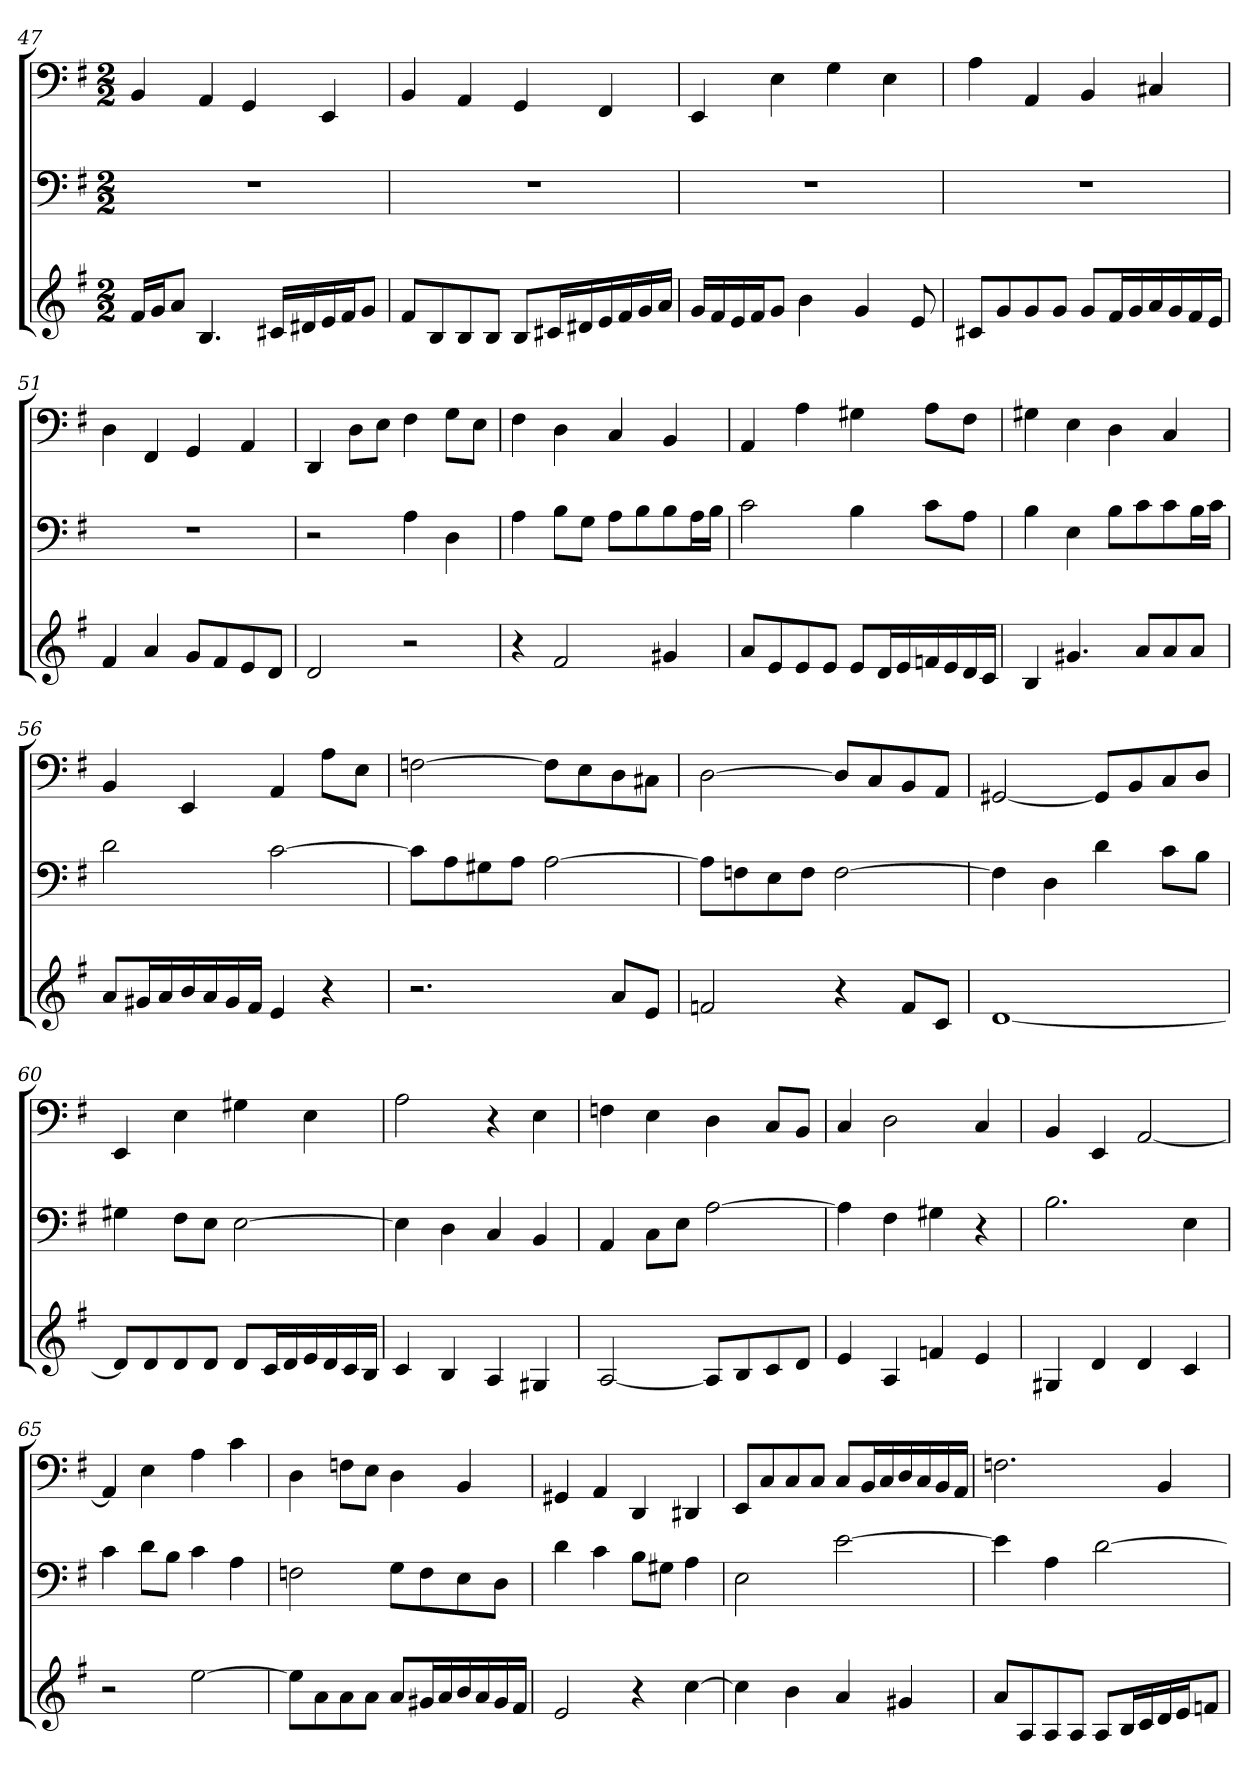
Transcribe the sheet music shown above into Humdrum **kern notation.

**kern	**kern	**kern
*part3	*part2	*part1
*staff3	*staff2	*staff1
*k[f#]	*k[f#]	*k[f#]
*G:	*G:	*G:
*M2/2	*M2/2	*M2/2
=47	=47	=47
16f#LL	1r	4BB
16gJ	.	.
8aJ	.	.
4.B	.	4AA
.	.	4GG
16c#XLL	.	.
16d#X	.	.
16e	.	4EE
16f#J	.	.
8gJ	.	.
=48	=48	=48
8f#L	1r	4BB
8B	.	.
8B	.	4AA
8BJ	.	.
8BL	.	4GG
16c#XL	.	.
16d#X	.	.
16e	.	4FF#
16f#	.	.
16g	.	.
16aJJ	.	.
=49	=49	=49
16gLL	1r	4EE
16f#	.	.
16e	.	.
16f#J	.	.
8gJ	.	4E
4b	.	.
.	.	4G
4g	.	.
.	.	4E
8e	.	.
=50	=50	=50
8c#XL	1r	4A
8g	.	.
8g	.	4AA
8gJ	.	.
8gL	.	4BB
16f#L	.	.
16g	.	.
16a	.	4C#X
16g	.	.
16f#	.	.
16eJJ	.	.
=51	=51	=51
4f#	1r	4D
4a	.	4FF#
8gL	.	4GG
8f#	.	.
8e	.	4AA
8dJ	.	.
=52	=52	=52
2d	2r	4DD
.	.	8DL
.	.	8EJ
2r	4A	4F#
.	4D	8GL
.	.	8EJ
=53	=53	=53
4r	4A	4F#
2f#	8BL	4D
.	8GJ	.
.	8AL	4C
.	8B	.
4g#X	8B	4BB
.	16AL	.
.	16BJJ	.
=54	=54	=54
8aL	2c	4AA
8e	.	.
8e	.	4A
8eJ	.	.
8eL	4B	4G#X
16dL	.	.
16e	.	.
16fn	8cL	8AL
16e	.	.
16d	8AJ	8F#J
16cJJ	.	.
=55	=55	=55
4B	4B	4G#X
4.g#X	4E	4E
.	8BL	4D
8aL	8c	.
8a	8c	4C
8aJ	16BL	.
.	16cJJ	.
=56	=56	=56
8aL	2d	4BB
16g#XL	.	.
16a	.	.
16b	.	4EE
16a	.	.
16g#	.	.
16f#JJ	.	.
4e	[2c	4AA
4r	.	8AL
.	.	8EJ
=57	=57	=57
2.r	8cL]	[2Fn
.	8A	.
.	8G#X	.
.	8AJ	.
.	[2A	8FL]
.	.	8E
8aL	.	8D
8eJ	.	8C#XJ
=58	=58	=58
2fn	8AL]	[2D
.	8Fn	.
.	8E	.
.	8FJ	.
4r	[2F	8DL]
.	.	8C
8fL	.	8BB
8cJ	.	8AAJ
=59	=59	=59
[1d	4F]	[2GG#X
.	4D	.
.	4d	8GG#L]
.	.	8BB
.	8cL	8C
.	8BJ	8DJ
=60	=60	=60
8dL]	4G#X	4EE
8d	.	.
8d	8F#L	4E
8dJ	8EJ	.
8dL	[2E	4G#X
16cL	.	.
16d	.	.
16e	.	4E
16d	.	.
16c	.	.
16BJJ	.	.
=61	=61	=61
4c	4E]	2A
4B	4D	.
4A	4C	4r
4G#X	4BB	4E
=62	=62	=62
[2A	4AA	4Fn
.	8CL	4E
.	8EJ	.
8AL]	[2A	4D
8B	.	.
8c	.	8CL
8dJ	.	8BBJ
=63	=63	=63
4e	4A]	4C
4A	4F#	2D
4fn	4G#X	.
4e	4r	4C
=64	=64	=64
4G#X	2.B	4BB
4d	.	4EE
4d	.	[2AA
4c	4E	.
=65	=65	=65
2r	4c	4AA]
.	8dL	4E
.	8BJ	.
[2ee	4c	4A
.	4A	4c
=66	=66	=66
8eeL]	2Fn	4D
8a	.	.
8a	.	8FnL
8aJ	.	8EJ
8aL	8GL	4D
16g#XL	8F	.
16a	.	.
16b	8E	4BB
16a	.	.
16g#	8DJ	.
16f#JJ	.	.
=67	=67	=67
2e	4d	4GG#X
.	4c	4AA
4r	8BL	4DD
.	8G#XJ	.
[4cc	4A	4DD#X
=68	=68	=68
4cc]	2E	8EEL
.	.	8C
4b	.	8C
.	.	8CJ
4a	[2e	8CL
.	.	16BBL
.	.	16C
4g#X	.	16D
.	.	16C
.	.	16BB
.	.	16AAJJ
=69	=69	=69
8aL	4e]	2.Fn
8A	.	.
8A	4A	.
8AJ	.	.
8AL	[2d	.
16BL	.	.
16c	.	.
16d	.	4BB
16eJ	.	.
8fnJ	.	.
=	=	=
*-	*-	*-
